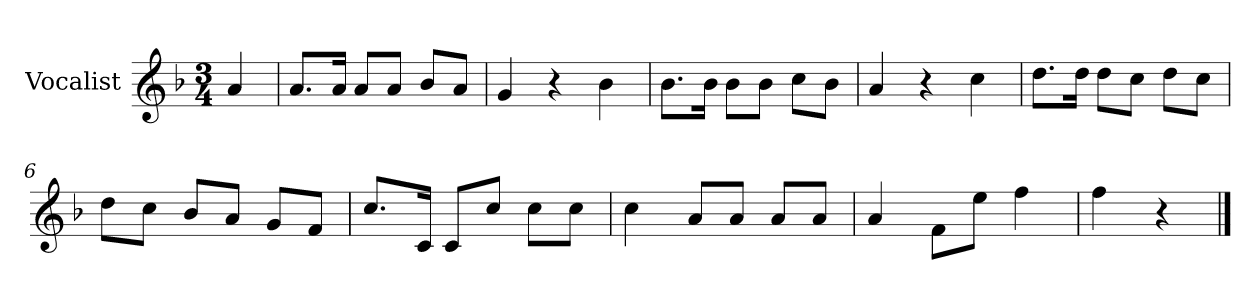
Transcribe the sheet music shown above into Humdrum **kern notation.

**kern
*part1
*staff1
*I"Vocalist
*k[b-]
*F:
*M3/4
=
4a
=1
8.aL
16aJk
8aL
8aJ
8b-L
8aJ
=2
4g
4r
4b-
=3
8.b-L
16b-Jk
8b-L
8b-J
8ccL
8b-J
=4
4a
4r
4cc
=5
8.ddL
16ddJk
8ddL
8ccJ
8ddL
8ccJ
=6
8ddL
8ccJ
8b-L
8aJ
8gL
8fJ
=7
8.ccL
16cJk
8cL
8ccJ
8ccL
8ccJ
=8
4cc
8aL
8aJ
8aL
8aJ
=9
4a
8fL
8eeJ
4ff
=10
4ff
4r
==
*-
